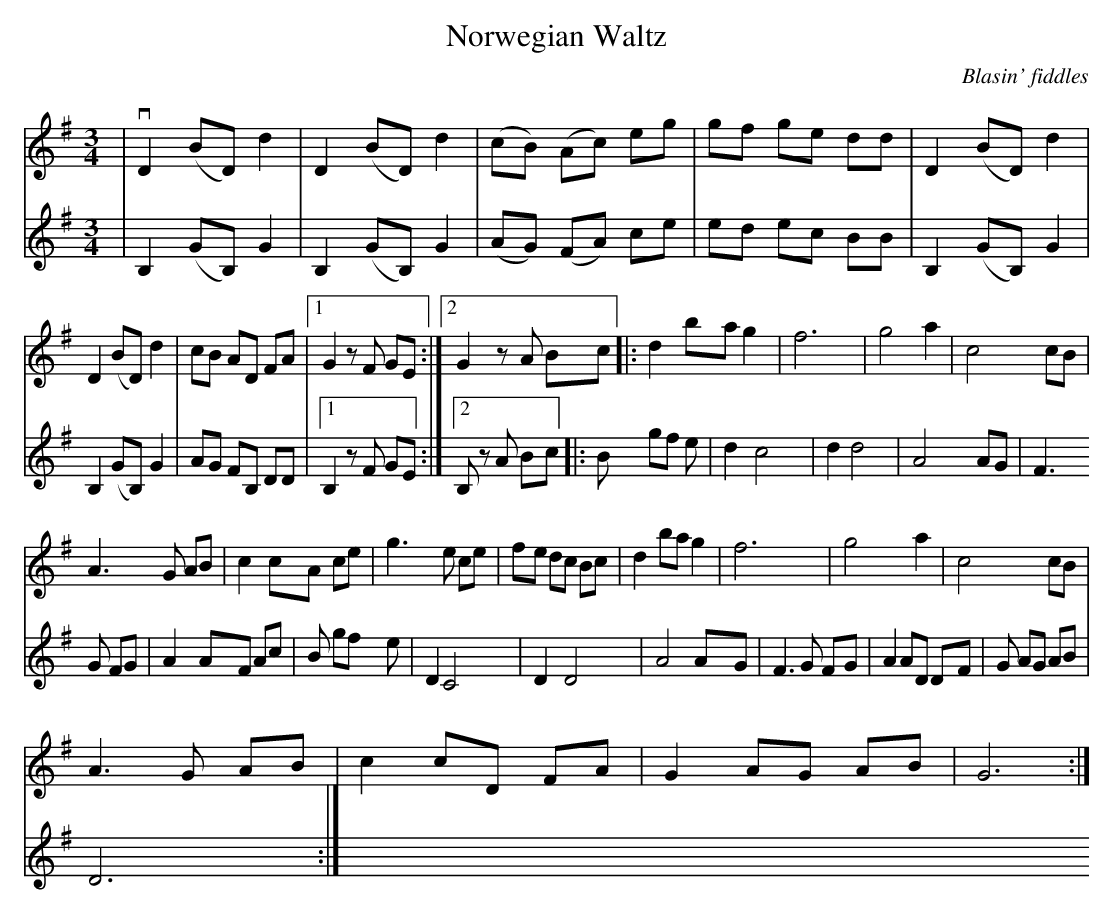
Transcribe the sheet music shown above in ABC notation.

X:1
T:Norwegian Waltz
C:Blasin' fiddles
M:3/4
L:1/8
K: G
V:1
|v D2 (BD) d2  |D2 (BD) d2| (cB) (Ac) eg| gf ge dd| D2 (BD) d2|
 D2 (BD) d2 | cB AD FA |1G2 zF GE:|2G2 zA Bc|:d2 ba g2 | f6| g4 a2| c4 cB|
 A3 G AB| c2 cA ce |g3 e ce | fe dc Bc |d2 ba g2 | f6| g4 a2| c4 cB|
A3 G AB| c2 cD FA| G2 AG AB| G6:|]
V:2
|B,2 (GB,) G2|B,2 (GB,) G2|(AG) (FA) ce | ed ec BB | B,2 (GB,) G2|B,2 (GB,) G2|AG FB, DD |1 B,2 z F GE:|2B, z A Bc|:B gf e | d2 c4 | d2 d4 |A4 AG | F3 G FG | A2 AF Ac | B gf e | D2 C4 | D2 D4 |A4 AG | F3 G FG | A2 AD DF |G AG AB | D6 :|
